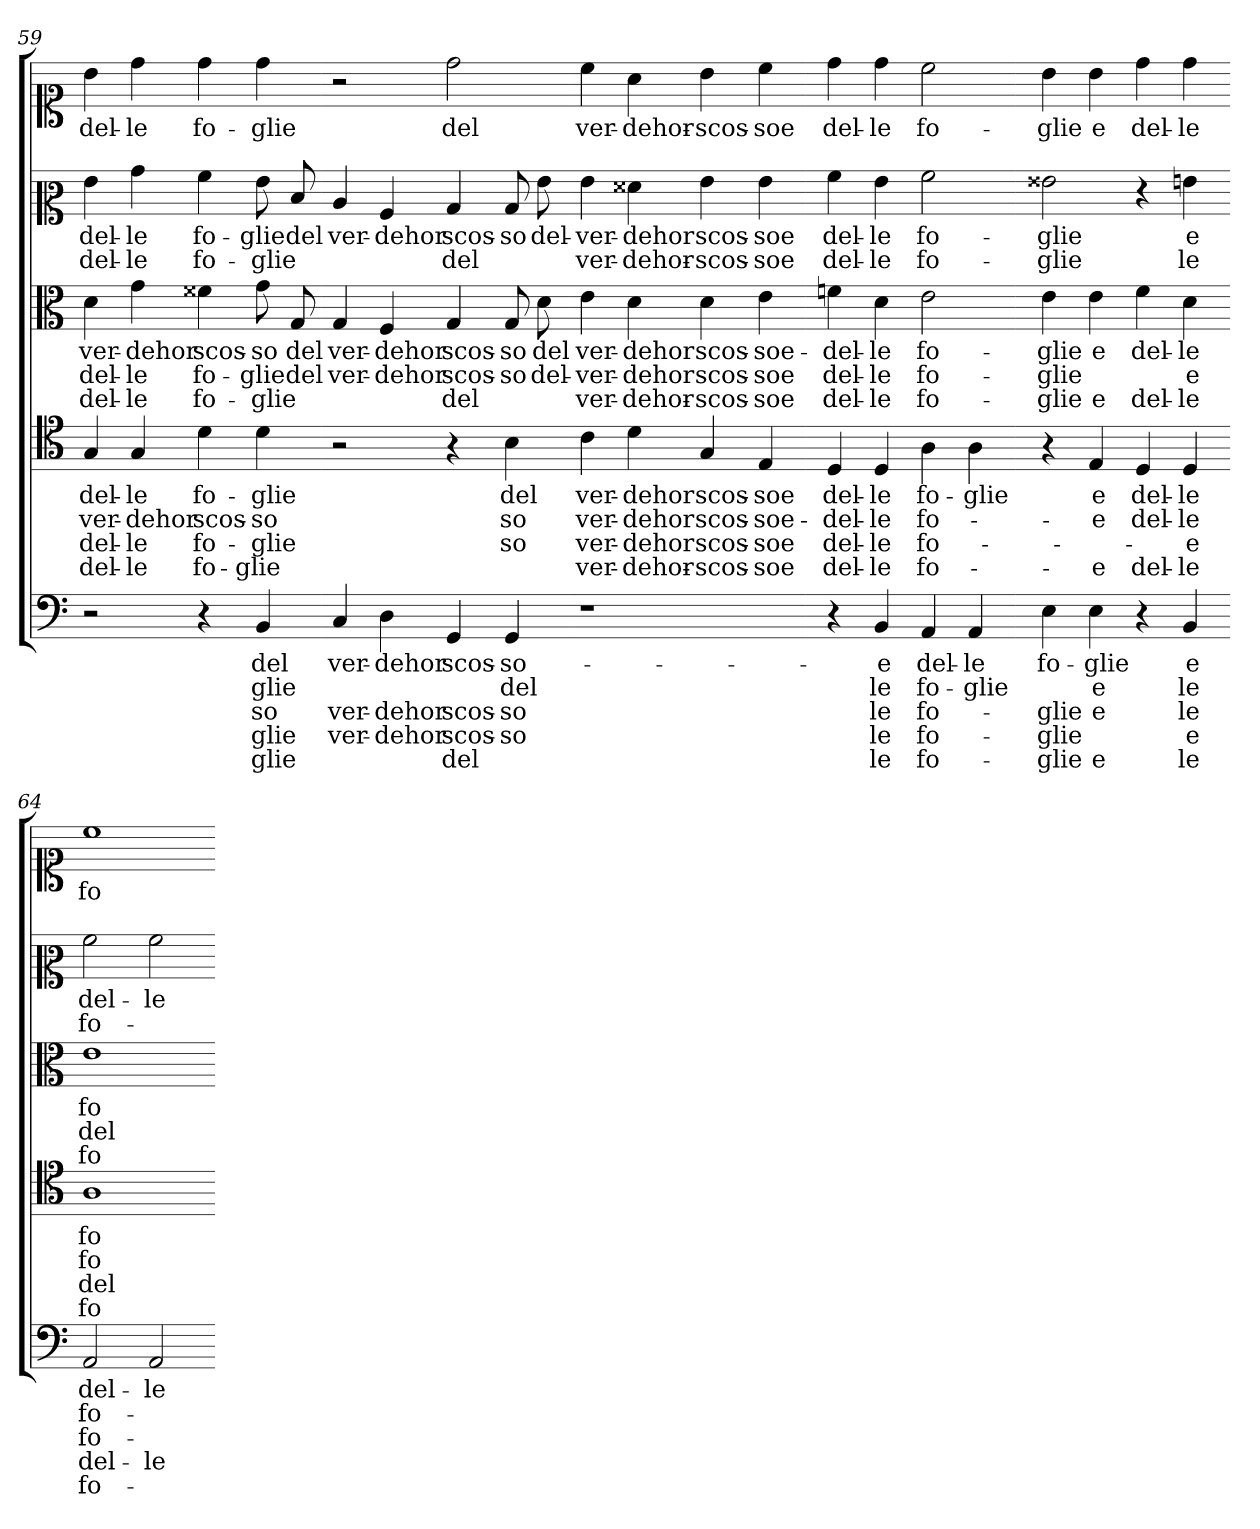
**kern	**text	**text	**text	**text	**text	**kern	**text	**text	**text	**text	**kern	**text	**text	**text	**kern	**text	**text	**kern	**text
*part5	*part5	*part5	*part5	*part5	*part5	*part4	*part4	*part4	*part4	*part4	*part3	*part3	*part3	*part3	*part2	*part2	*part2	*part1	*part1
*staff5	*staff5	*staff5	*staff5	*staff5	*staff5	*staff4	*staff4	*staff4	*staff4	*staff4	*staff3	*staff3	*staff3	*staff3	*staff2	*staff2	*staff2	*staff1	*staff1
*clefF4	*	*	*	*	*	*clefC4	*	*	*	*	*clefC3	*	*	*	*clefC2	*	*	*clefC1	*
*k[]	*	*	*	*	*	*k[]	*	*	*	*	*k[]	*	*	*	*k[]	*	*	*k[]	*
=59	=59	=59	=59	=59	=59	=59	=59	=59	=59	=59	=59	=59	=59	=59	=59	=59	=59	=59	=59
2r	.	.	.	.	.	4G	del-	ver-	del-	del-	4d	ver-	del-	del-	4g	del-	del-	4b	del-
.	.	.	.	.	.	4G	le	dehor	le	le	4g	dehor	le	le	4b	le	le	4dd	le
4r	.	.	.	.	.	4d	fo-	scos-	fo-	fo-	4f##X	scos-	fo-	fo-	4a	fo-	fo-	4dd	fo-
4BB	del	glie	so	glie	glie	4d	glie	so	glie	glie	8g	so	glie	glie	8g	glie	glie	4dd	glie
.	.	.	.	.	.	.	.	.	.	.	8G	del	del	.	8d	del	.	.	.
=60-	=60-	=60-	=60-	=60-	=60-	=60-	=60-	=60-	=60-	=60-	=60-	=60-	=60-	=60-	=60-	=60-	=60-	=60-	=60-
4C	ver-	.	ver-	ver-	.	2r	.	.	.	.	4G	ver-	ver-	.	4c	ver-	.	2r	.
4D	dehor	.	dehor	dehor	.	.	.	.	.	.	4F	dehor	dehor	.	4A	dehor	.	.	.
4GG	scos-	.	scos-	scos-	del	4r	.	.	.	.	4G	scos-	scos-	del	4B	scos-	del	2dd	del
4GG	so-	del	so	so	.	4B	del	so	so	.	8G	so	so	.	8B	so	.	.	.
.	.	.	.	.	.	.	.	.	.	.	8d	del	del-	.	8g	del-	.	.	.
=61-	=61-	=61-	=61-	=61-	=61-	=61-	=61-	=61-	=61-	=61-	=61-	=61-	=61-	=61-	=61-	=61-	=61-	=61-	=61-
1r	.	.	.	.	.	4c	ver-	ver-	ver-	ver-	4e	ver-	ver-	ver-	4g	ver-	ver-	4cc	ver-
.	.	.	.	.	.	4d	dehor	dehor	dehor	dehor-	4d	dehor	dehor	dehor-	4f##X	dehor	dehor-	4a	dehor-
.	.	.	.	.	.	4G	scos-	scos-	scos-	scos-	4d	scos-	scos-	scos-	4g	scos-	scos-	4b	scos-
.	.	.	.	.	.	4E	soe	soe-	soe	soe	4e	soe-	soe	soe	4g	soe	soe	4cc	soe
=62-	=62-	=62-	=62-	=62-	=62-	=62-	=62-	=62-	=62-	=62-	=62-	=62-	=62-	=62-	=62-	=62-	=62-	=62-	=62-
4r	.	.	.	.	.	4D	del-	del-	del-	del-	4f	del-	del-	del-	4a	del-	del-	4dd	del-
4BB	e	le	le	le	le	4D	le	le	le	le	4d	le	le	le	4g	le	le	4dd	le
4AA	del-	fo-	fo-	fo-	fo-	4A	fo-	fo-	fo-	fo-	2e	fo-	fo-	fo-	2a	fo-	fo-	2cc	fo-
4AA	le	glie	.	.	.	4A	glie	.	.	.	.	.	.	.	.	.	.	.	.
=63-	=63-	=63-	=63-	=63-	=63-	=63-	=63-	=63-	=63-	=63-	=63-	=63-	=63-	=63-	=63-	=63-	=63-	=63-	=63-
4E	fo-	.	glie	glie	glie	4r	.	.	.	.	4e	glie	glie	glie	2g##X	glie	glie	4b	glie
4E	glie	e	e	.	e	4E	e	e	.	e	4e	e	.	e	.	.	.	4b	e
4r	.	.	.	.	.	4D	del-	del-	.	del-	4f	del-	.	del-	4r	.	.	4dd	del-
4BB	e	le	le	e	le	4D	le	le	e	le	4d	le	e	le	4g	e	le	4dd	le
=64-	=64-	=64-	=64-	=64-	=64-	=64-	=64-	=64-	=64-	=64-	=64-	=64-	=64-	=64-	=64-	=64-	=64-	=64-	=64-
2AA	del-	fo-	fo-	del-	fo-	1A	fo-	fo-	del-	fo-	1e	fo-	del-	fo-	2a	del-	fo-	1cc	fo-
2AA	le	.	.	le	.	.	.	.	.	.	.	.	.	.	2a	le	.	.	.
=-	=-	=-	=-	=-	=-	=-	=-	=-	=-	=-	=-	=-	=-	=-	=-	=-	=-	=-	=-
*-	*-	*-	*-	*-	*-	*-	*-	*-	*-	*-	*-	*-	*-	*-	*-	*-	*-	*-	*-
